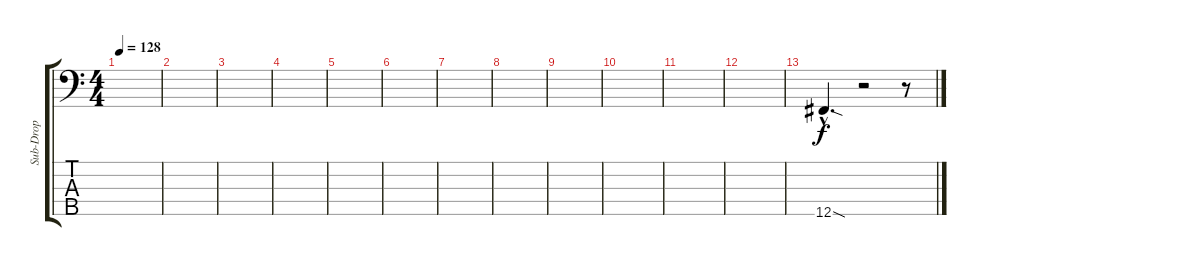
\track ("Sub-Drop" "Sub-Drop") {instrument fretlessbass}
\staff {score tabs}
\tuning (E2 B1 Gb1 Db1 Gb0) {hide}
\ts (4 4)
\tempo 128
\clef f4
\ks c
|
|
|
|
|
|
|
|
|
|
|
|
12.5{sod hac}.4{d} r.2 r.8
